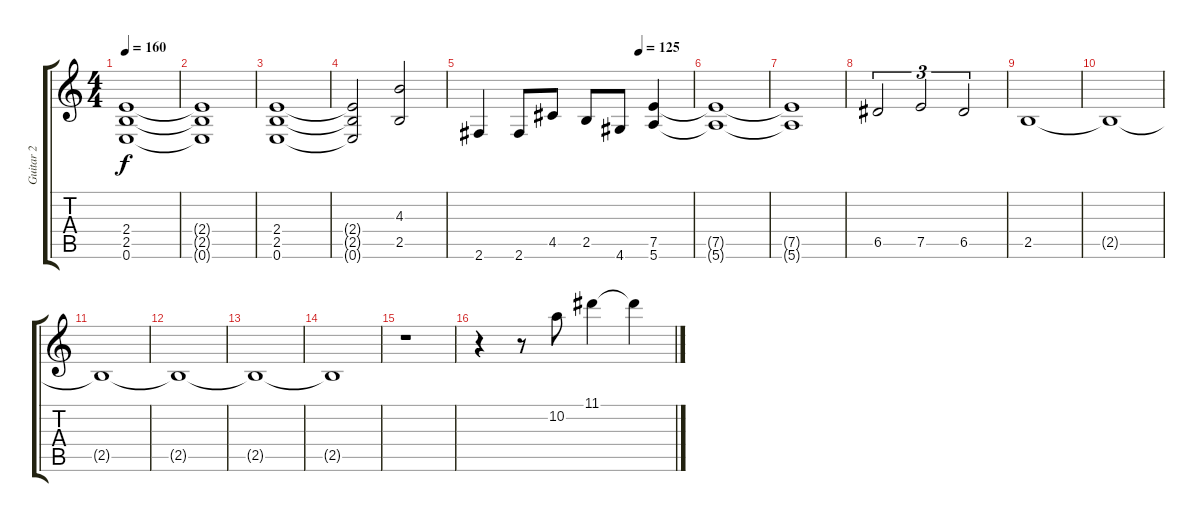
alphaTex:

\track ("Guitar 2" "Guitar 2") {instrument distortionguitar}
\staff {score tabs}
\tuning (E4 B3 G3 D3 A2 E2) {hide}
\ts (4 4)
\tempo 160
\clef g2
\ks c
(2.4 2.5 0.6).1{dy f} |
(2.4{t} 2.5{t} 0.6{t}).1 |
(2.4 2.5 0.6).1 |
(2.4{t} 2.5{t} 0.6{t}).2 (4.3 2.5).2 |
\tempo (125 0.75)
2.6.4 2.6.8 4.5.8 2.5.8 4.6.8 (7.5 5.6).4 |
(7.5{t} 5.6{t}).1 |
(7.5{t} 5.6{t}).1 |
6.5.2{tu (3 2)} 7.5.2{tu (3 2)} 6.5.2{tu (3 2)} |
2.5.1 |
2.5{t}.1{volume 8} |
2.5{t}.1 |
2.5{t}.1{volume 0} |
2.5{t}.1 |
2.5{t}.1 |
r.1 |
r.4 r.8{volume 8} 10.2.8 11.1.4 11.1{t}.4
